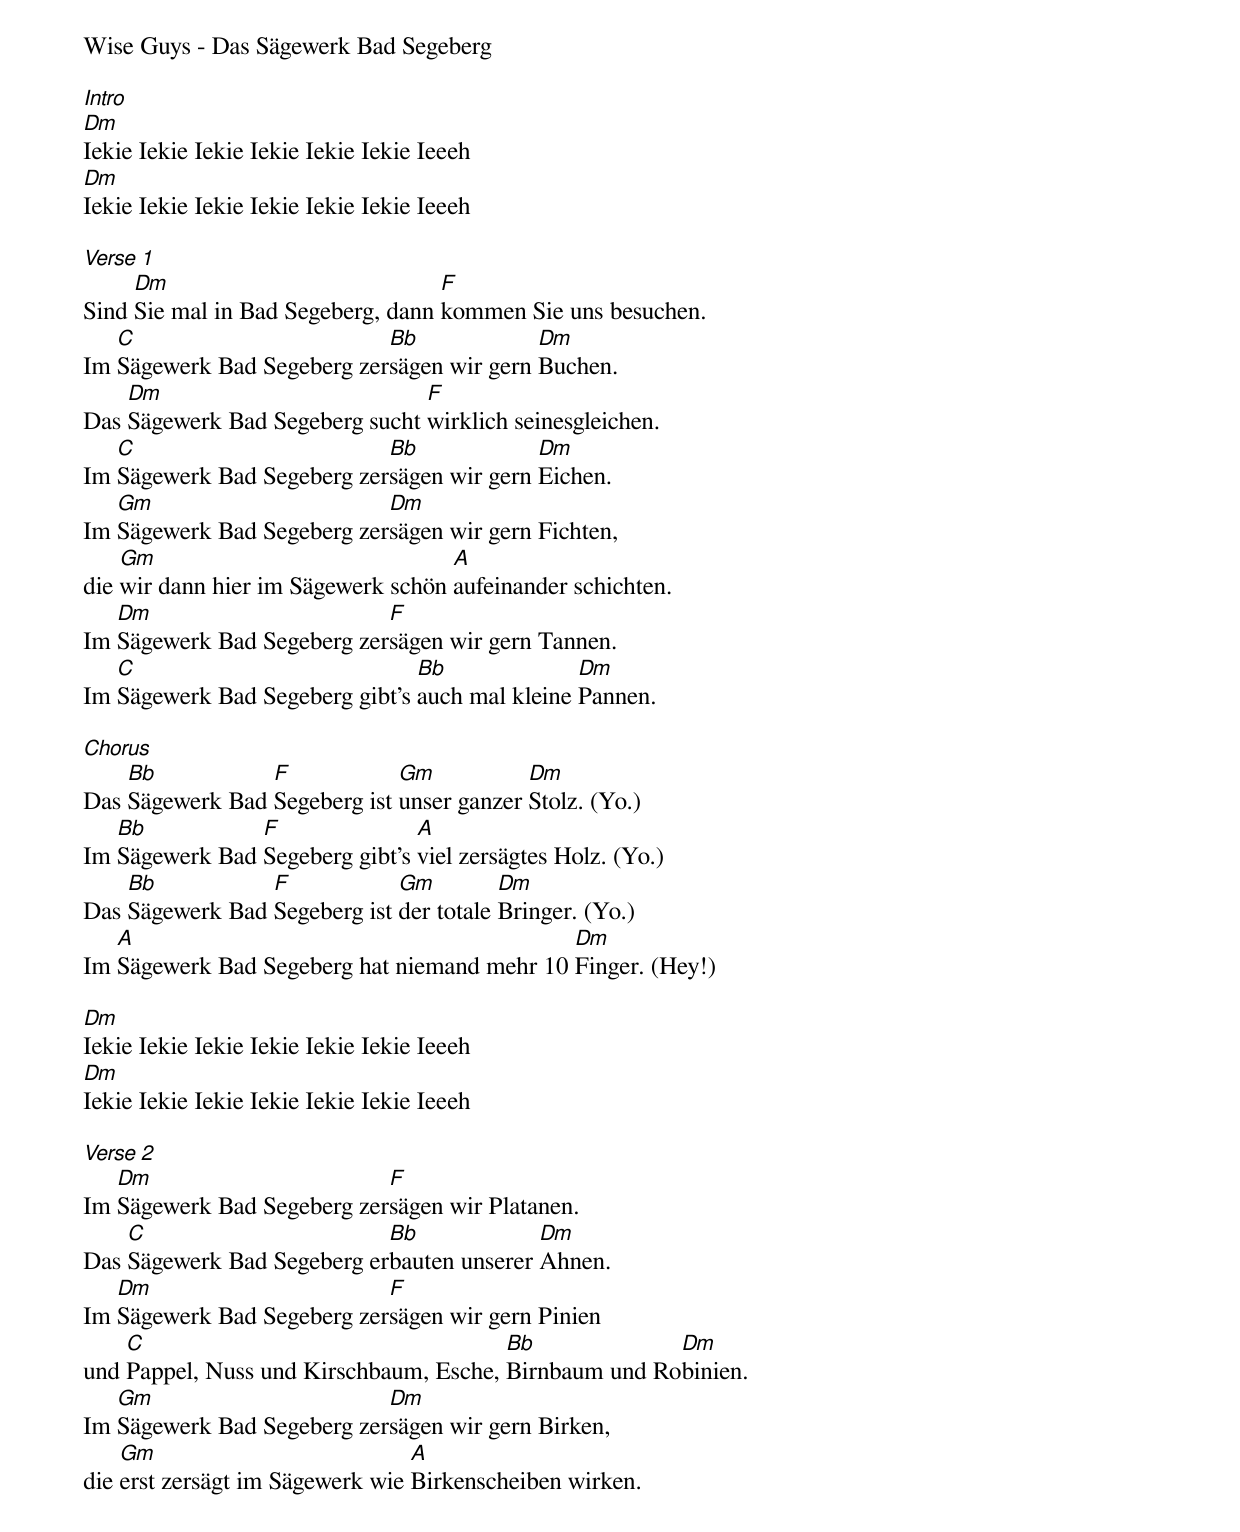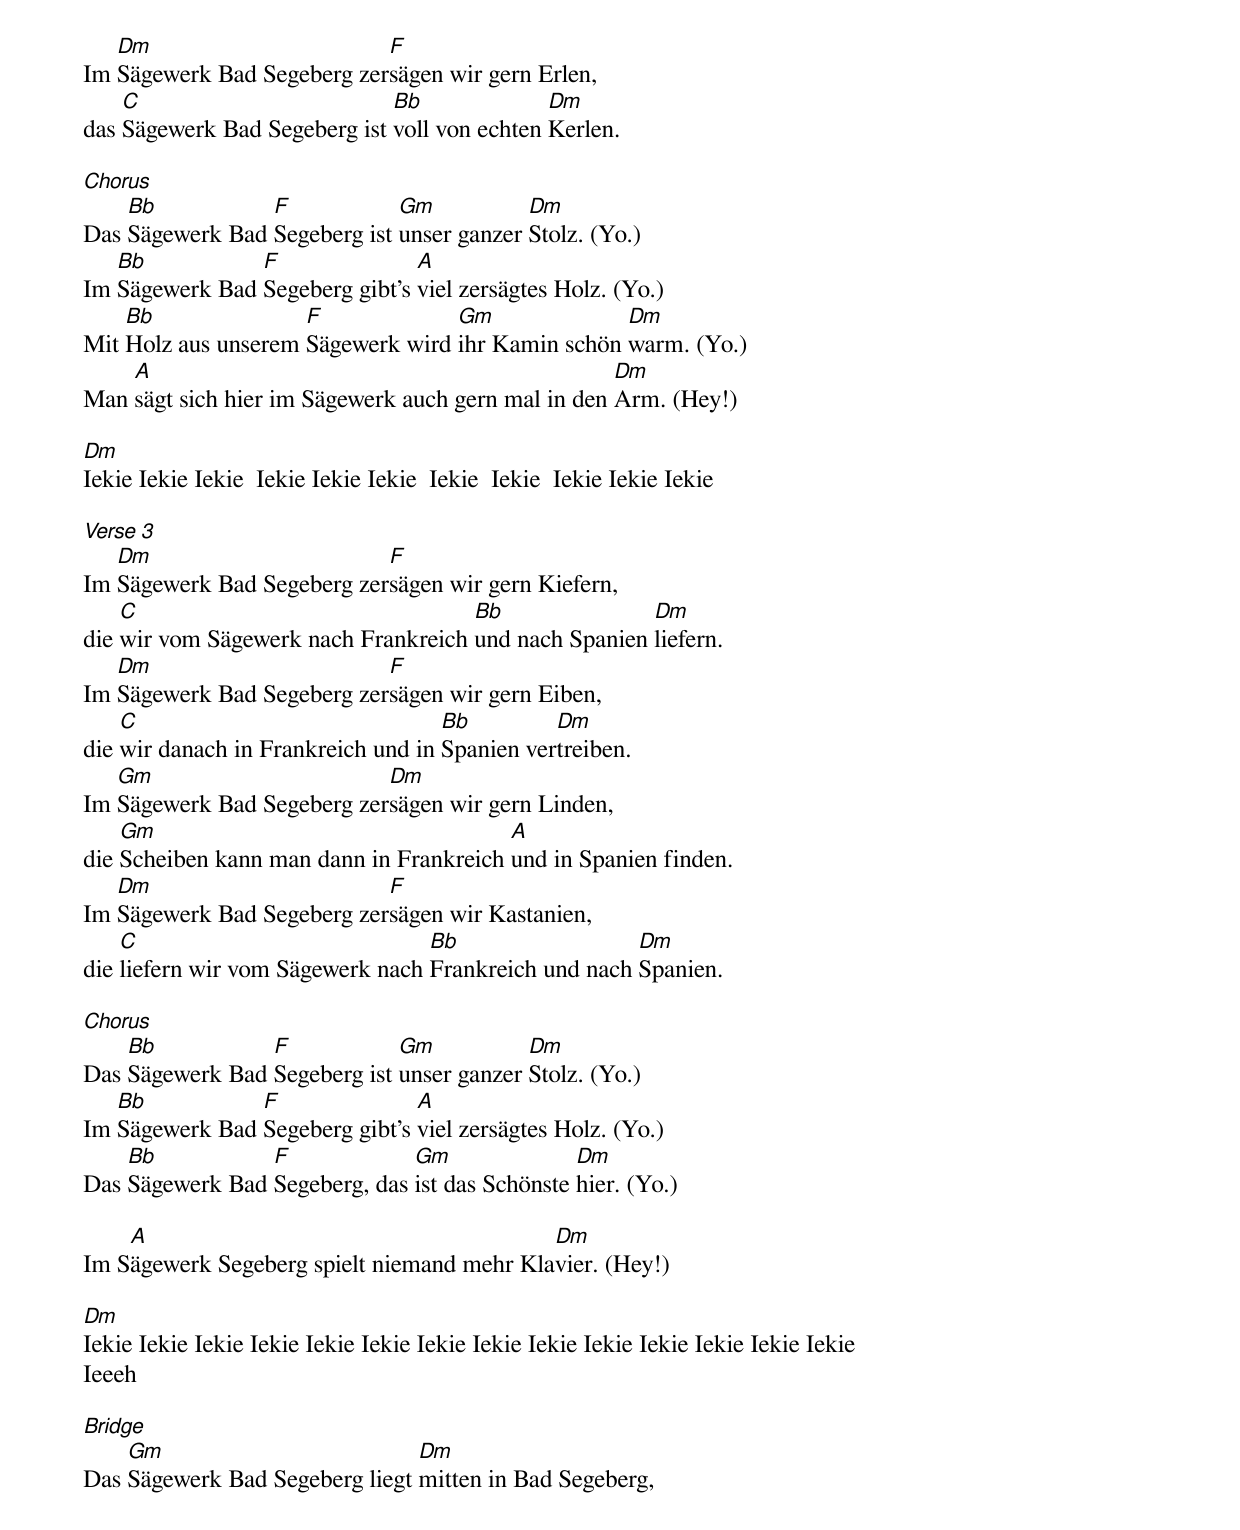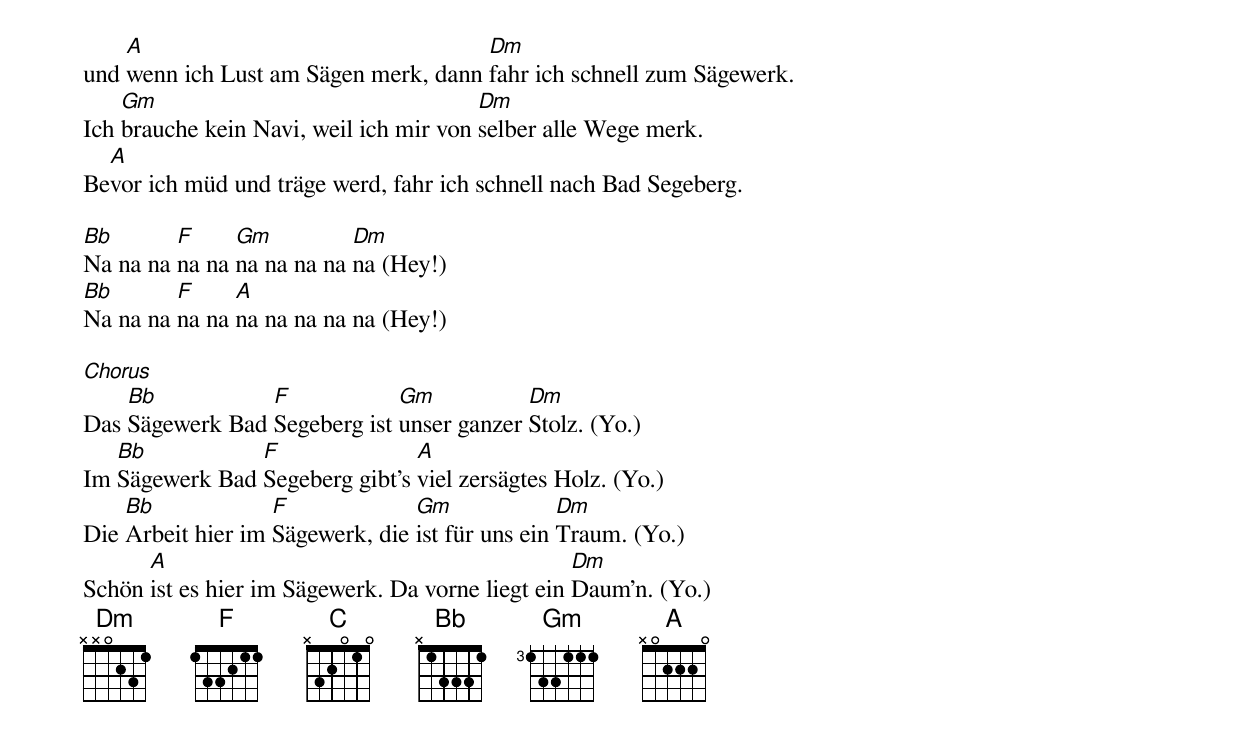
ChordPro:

Wise Guys - Das Sägewerk Bad Segeberg

[Intro]
[Dm]Iekie Iekie Iekie Iekie Iekie Iekie Ieeeh
[Dm]Iekie Iekie Iekie Iekie Iekie Iekie Ieeeh

[Verse 1]
Sind [Dm]Sie mal in Bad Segeberg, dann [F]kommen Sie uns besuchen.
Im [C]Sägewerk Bad Segeberg zer[Bb]sägen wir gern [Dm]Buchen.
Das [Dm]Sägewerk Bad Segeberg sucht [F]wirklich seinesgleichen.
Im [C]Sägewerk Bad Segeberg zer[Bb]sägen wir gern [Dm]Eichen.
Im [Gm]Sägewerk Bad Segeberg zer[Dm]sägen wir gern Fichten,
die [Gm]wir dann hier im Sägewerk schön [A]aufeinander schichten.
Im [Dm]Sägewerk Bad Segeberg zer[F]sägen wir gern Tannen.
Im [C]Sägewerk Bad Segeberg gibt's [Bb]auch mal kleine [Dm]Pannen.

[Chorus]
Das [Bb]Sägewerk Bad [F]Segeberg ist [Gm]unser ganzer [Dm]Stolz. (Yo.)
Im [Bb]Sägewerk Bad [F]Segeberg gibt's [A]viel zersägtes Holz. (Yo.)
Das [Bb]Sägewerk Bad [F]Segeberg ist [Gm]der totale [Dm]Bringer. (Yo.)
Im [A]Sägewerk Bad Segeberg hat niemand mehr 10 [Dm]Finger. (Hey!)

[Dm]Iekie Iekie Iekie Iekie Iekie Iekie Ieeeh
[Dm]Iekie Iekie Iekie Iekie Iekie Iekie Ieeeh

[Verse 2]
Im [Dm]Sägewerk Bad Segeberg zer[F]sägen wir Platanen.
Das [C]Sägewerk Bad Segeberg er[Bb]bauten unserer [Dm]Ahnen.
Im [Dm]Sägewerk Bad Segeberg zer[F]sägen wir gern Pinien
und [C]Pappel, Nuss und Kirschbaum, Esche, [Bb]Birnbaum und Ro[Dm]binien.
Im [Gm]Sägewerk Bad Segeberg zer[Dm]sägen wir gern Birken,
die [Gm]erst zersägt im Sägewerk wie [A]Birkenscheiben wirken.
Im [Dm]Sägewerk Bad Segeberg zer[F]sägen wir gern Erlen,
das [C]Sägewerk Bad Segeberg ist [Bb]voll von echten [Dm]Kerlen.

[Chorus]
Das [Bb]Sägewerk Bad [F]Segeberg ist [Gm]unser ganzer [Dm]Stolz. (Yo.)
Im [Bb]Sägewerk Bad [F]Segeberg gibt's [A]viel zersägtes Holz. (Yo.)
Mit [Bb]Holz aus unserem [F]Sägewerk wird [Gm]ihr Kamin schön [Dm]warm. (Yo.)
Man [A]sägt sich hier im Sägewerk auch gern mal in den [Dm]Arm. (Hey!)

[Dm]Iekie Iekie Iekie  Iekie Iekie Iekie  Iekie  Iekie  Iekie Iekie Iekie

[Verse 3]
Im [Dm]Sägewerk Bad Segeberg zer[F]sägen wir gern Kiefern,
die [C]wir vom Sägewerk nach Frankreich [Bb]und nach Spanien [Dm]liefern.
Im [Dm]Sägewerk Bad Segeberg zer[F]sägen wir gern Eiben,
die [C]wir danach in Frankreich und in [Bb]Spanien ver[Dm]treiben.
Im [Gm]Sägewerk Bad Segeberg zer[Dm]sägen wir gern Linden,
die [Gm]Scheiben kann man dann in Frankreich [A]und in Spanien finden.
Im [Dm]Sägewerk Bad Segeberg zer[F]sägen wir Kastanien,
die [C]liefern wir vom Sägewerk nach [Bb]Frankreich und nach [Dm]Spanien.

[Chorus]
Das [Bb]Sägewerk Bad [F]Segeberg ist [Gm]unser ganzer [Dm]Stolz. (Yo.)
Im [Bb]Sägewerk Bad [F]Segeberg gibt's [A]viel zersägtes Holz. (Yo.)
Das [Bb]Sägewerk Bad [F]Segeberg, das [Gm]ist das Schönste [Dm]hier. (Yo.)

Im S[A]ägewerk Segeberg spielt niemand mehr Kla[Dm]vier. (Hey!)

[Dm]Iekie Iekie Iekie Iekie Iekie Iekie Iekie Iekie Iekie Iekie Iekie Iekie Iekie Iekie
Ieeeh

[Bridge]
Das [Gm]Sägewerk Bad Segeberg liegt [Dm]mitten in Bad Segeberg,
und [A]wenn ich Lust am Sägen merk, dann [Dm]fahr ich schnell zum Sägewerk.
Ich [Gm]brauche kein Navi, weil ich mir von [Dm]selber alle Wege merk.
Be[A]vor ich müd und träge werd, fahr ich schnell nach Bad Segeberg.

[Bb]Na na na [F]na na [Gm]na na na na [Dm]na (Hey!)
[Bb]Na na na [F]na na [A]na na na na na (Hey!)

[Chorus]
Das [Bb]Sägewerk Bad [F]Segeberg ist [Gm]unser ganzer [Dm]Stolz. (Yo.)
Im [Bb]Sägewerk Bad [F]Segeberg gibt's [A]viel zersägtes Holz. (Yo.)
Die [Bb]Arbeit hier im [F]Sägewerk, die [Gm]ist für uns ein [Dm]Traum. (Yo.)
Schön [A]ist es hier im Sägewerk. Da vorne liegt ein [Dm]Daum'n. (Yo.)
